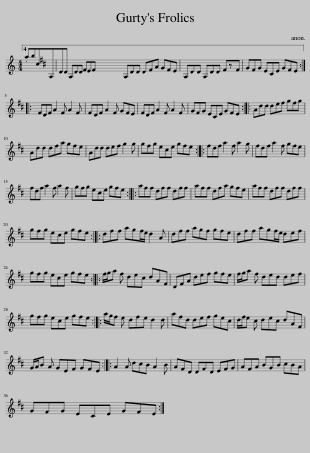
X:1
L:1/8
M:4/4
I:linebreak $
K:C
V:1 treble
V:1
 .abcA,DD A,DD ^FEF | A,DD D^FA GFE | A,DD A,DD ^FzF | G^FG E^CE GFE ::$ ^FDF A2 F A2 F | %5
 ^FDF A2 F GFE | ^FDF A2 F A2 F | G^FG E^CE GFE :: Add de^f gfg |$ Add d^fa gfe | %10
 Add de^f g2 g | g^fg e^ce gfe :: ^fdf a2 f a2 g | ^fdf a2 f gfe |$ ^fdf a2 f a2 f | %15
 g^fg e^ce gfe :: a^ff dff dff | a^ff dfa gfe | a^ff dff dff |$ g^fg e^ce gfe :: %20
 d^ff agf/e/ d2 A | d^ff agf gfe | d^ff agf/e/ def |$ g^fg e^ce gfe :: ^f/g/a f de^c dA^F | %25
 D^FA de^f gfe | ^f/g/a f ded def |$ g^fg e^ce gfe :: a/g/^f e dfe d2 d | a^fd def ge^c | %30
 d/^f/e ^c dec dA^F |$ G/A/B A GE^F GFE :: A2 A d^cB A2 B | A^FD DFD EFG | A^FA BGB ^cBA |$ %35
 G^FG E^CE GFE :| %36
